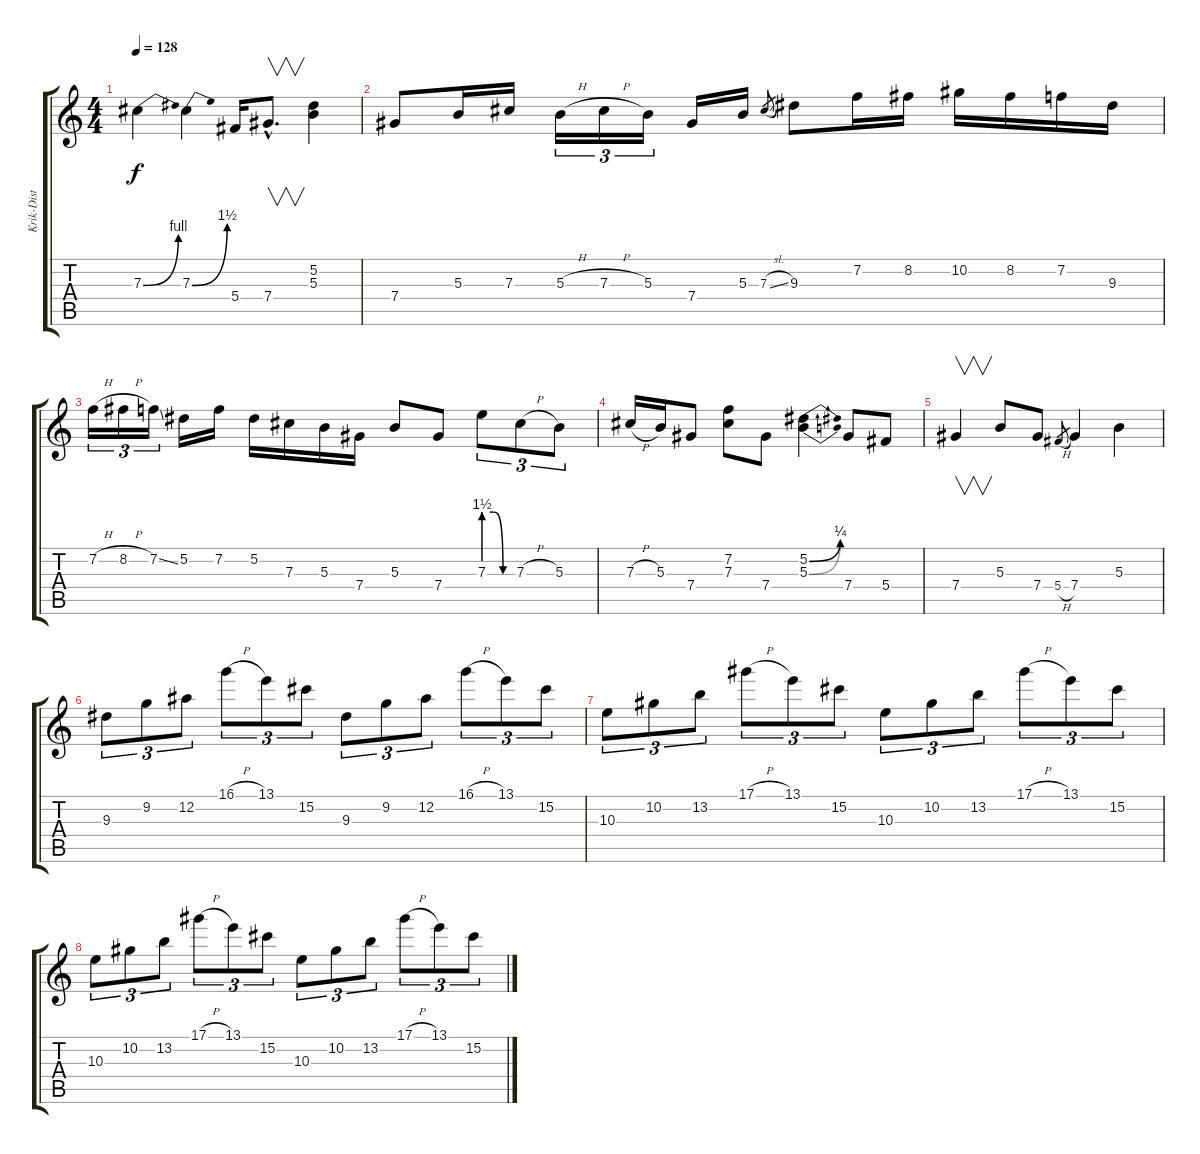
\track ("Krik-Dist" "Krik-Dist") {instrument distortionguitar}
\staff {score tabs}
\tuning (Eb4 Bb3 Gb3 Db3 Ab2 Eb2) {hide}
\ts (4 4)
\tempo 128
\clef g2
\ks c
7.3{be (bend 0 0 60 4)}.4{dy f} 7.3{be (bend 0 0 60 6)}.4 5.4.16 7.4{hac}.8{v d} (5.2 5.3).4 |
7.4.8 5.3.16 7.3.16 5.3{h}.16{tu (3 2)} 7.3{h}.16{tu (3 2)} 5.3.16{tu (3 2)} 7.4.16 5.3.16 7.3{sl}.8{gr} 9.3.8 7.2.16 8.2.16 10.2.16 8.2.16 7.2.16 9.3.16 |
7.2{h}.16{tu (3 2)} 8.2{h}.16{tu (3 2)} 7.2{ss}.16{tu (3 2)} 5.2.16 7.2.16 5.2.16 7.3.16 5.3.16 7.4.16 5.3.8 7.4.8 7.3{be (custom 0 6 20 6 40 0 60 0)}.8{tu (3 2)} 7.3{h}.8{tu (3 2)} 5.3.8{tu (3 2)} |
7.3{h}.16 5.3.16 7.4.8 (7.2 7.3).8 7.4.8 (5.2{be (bend 0 0 60 1)} 5.3{be (bend 0 0 60 1)}).4 7.4.8 5.4.8 |
7.4.4{v} 5.3.8 7.4.8 5.4{h}.8{gr} 7.4.4 5.3.4 |
9.3.8{tu (3 2)} 9.2.8{tu (3 2)} 12.2.8{tu (3 2)} 16.1{h}.8{tu (3 2)} 13.1.8{tu (3 2)} 15.2.8{tu (3 2)} 9.3.8{tu (3 2)} 9.2.8{tu (3 2)} 12.2.8{tu (3 2)} 16.1{h}.8{tu (3 2)} 13.1.8{tu (3 2)} 15.2.8{tu (3 2)} |
10.3.8{tu (3 2)} 10.2.8{tu (3 2)} 13.2.8{tu (3 2)} 17.1{h}.8{tu (3 2)} 13.1.8{tu (3 2)} 15.2.8{tu (3 2)} 10.3.8{tu (3 2)} 10.2.8{tu (3 2)} 13.2.8{tu (3 2)} 17.1{h}.8{tu (3 2)} 13.1.8{tu (3 2)} 15.2.8{tu (3 2)} |
10.3.8{tu (3 2)} 10.2.8{tu (3 2)} 13.2.8{tu (3 2)} 17.1{h}.8{tu (3 2)} 13.1.8{tu (3 2)} 15.2.8{tu (3 2)} 10.3.8{tu (3 2)} 10.2.8{tu (3 2)} 13.2.8{tu (3 2)} 17.1{h}.8{tu (3 2)} 13.1.8{tu (3 2)} 15.2.8{tu (3 2)}
